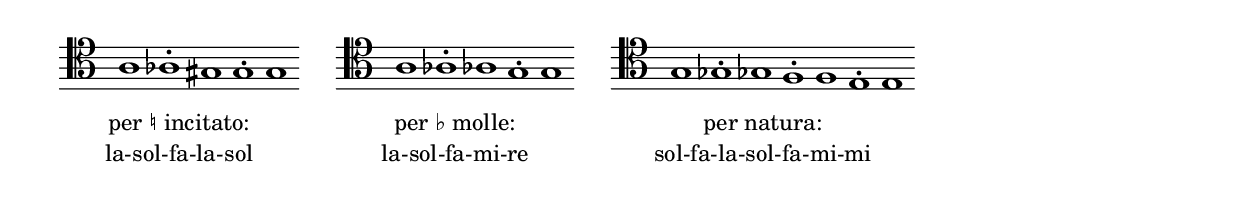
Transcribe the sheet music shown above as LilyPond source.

\version "2.22.2"

% Auto generated file

\header {
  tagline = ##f
}

dot = {
   \once \override Script.add-stem-support = ##f
   \once \override Script.toward-stem-shift = 0
   \once \override Script.skyline-horizontal-padding = 0
   \once \override Script.direction = 1
   \once \override Script.font-size = 1
}

\markup {
  \center-column {
    \line {
      \center-align
      \fontsize#3 { \concat { \normal-text ""} }
    }
    \null
    \line {
      \center-column {

        \line {
          \score {
            <<
              \new Staff \with { instrumentName = ""} {
                \override Staff.TimeSignature.stencil = ##f
                \override Staff.NoteHead.style = #'baroque
                \accidentalStyle Score.forget
                \cadenzaOn
                \clef "tenor"
                \key c #`((0 . ,NATURAL) (1 . ,NATURAL) (2 . ,NATURAL)
                          (3 . ,NATURAL) (4 . ,NATURAL) (5 . ,NATURAL)
                          (6 . ,NATURAL))  a1  \dot as1-.  gis1  \dot g1-.  g1 
                \cadenzaOff
              }
            >>
            \layout {
              \context {
                \Score
                \override SpacingSpanner.common-shortest-duration = #(ly:make-moment 1)
              }
            }
          }
        }
        \null
        \line {
          \left-align {  \normal-text "per ♮ incitato:" }
        }
        \line {
          \left-align {  \normal-text "la-sol-fa-la-sol" }
        }

      }
      \hspace #3 
      \center-column {

        \line {
          \score {
            <<
              \new Staff \with { instrumentName = ""} {
                \override Staff.TimeSignature.stencil = ##f
                \override Staff.NoteHead.style = #'baroque
                \accidentalStyle Score.forget
                \cadenzaOn
                \clef "tenor"
                \key c #`((0 . ,NATURAL) (1 . ,NATURAL) (2 . ,NATURAL)
                          (3 . ,NATURAL) (4 . ,NATURAL) (5 . ,NATURAL)
                          (6 . ,NATURAL))  a1  \dot as1-.  as1  \dot g1-.  g1 
                \cadenzaOff
              }
            >>
            \layout {
              \context {
                \Score
                \override SpacingSpanner.common-shortest-duration = #(ly:make-moment 1)
              }
            }
          }
        }
        \null
        \line {
          \left-align {  \normal-text "per ♭ molle:" }
        }
        \line {
          \left-align {  \normal-text "la-sol-fa-mi-re" }
        }

      }
      \hspace #3 
      \center-column {

        \line {
          \score {
            <<
              \new Staff \with { instrumentName = ""} {
                \override Staff.TimeSignature.stencil = ##f
                \override Staff.NoteHead.style = #'baroque
                \accidentalStyle Score.forget
                \cadenzaOn
                \clef "tenor"
                \key c #`((0 . ,NATURAL) (1 . ,NATURAL) (2 . ,NATURAL)
                          (3 . ,NATURAL) (4 . ,NATURAL) (5 . ,NATURAL)
                          (6 . ,NATURAL))  g1  \dot ges1-.  ges1  \dot f1-.  f1  \dot e1-.  e1 
                \cadenzaOff
              }
            >>
            \layout {
              \context {
                \Score
                \override SpacingSpanner.common-shortest-duration = #(ly:make-moment 1)
              }
            }
          }
        }
        \null
        \line {
          \left-align {  \normal-text "per natura:" }
        }
        \line {
          \left-align {  \normal-text "sol-fa-la-sol-fa-mi-mi" }
        }

      }
      \hspace #3 

    }
  }
}